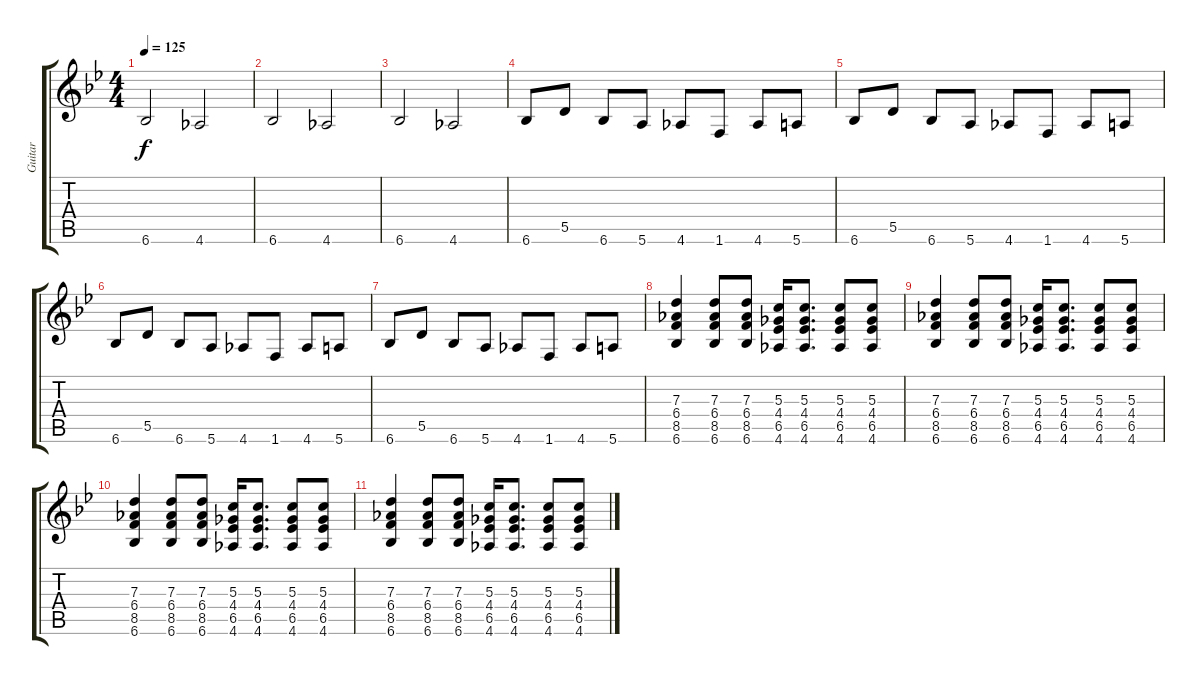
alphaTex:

\track ("Guitar" "Guitar") {instrument distortionguitar}
\staff {score tabs}
\tuning (E4 B3 G3 D3 A2 E2) {hide}
\ts (4 4)
\tempo 125
\clef g2
\ks bb
6.6.2{dy f} 4.6.2 |
6.6.2 4.6.2 |
6.6.2 4.6.2 |
6.6.8 5.5.8 6.6.8 5.6.8 4.6.8 1.6.8 4.6.8 5.6.8 |
6.6.8 5.5.8 6.6.8 5.6.8 4.6.8 1.6.8 4.6.8 5.6.8 |
6.6.8 5.5.8 6.6.8 5.6.8 4.6.8 1.6.8 4.6.8 5.6.8 |
6.6.8 5.5.8 6.6.8 5.6.8 4.6.8 1.6.8 4.6.8 5.6.8 |
(7.3 6.4 8.5 6.6).4 (7.3 6.4 8.5 6.6).8 (7.3 6.4 8.5 6.6).8 (5.3 4.4 6.5 4.6).16 (5.3 4.4 6.5 4.6).8{d} (5.3 4.4 6.5 4.6).8 (5.3 4.4 6.5 4.6).8 |
(7.3 6.4 8.5 6.6).4 (7.3 6.4 8.5 6.6).8 (7.3 6.4 8.5 6.6).8 (5.3 4.4 6.5 4.6).16 (5.3 4.4 6.5 4.6).8{d} (5.3 4.4 6.5 4.6).8 (5.3 4.4 6.5 4.6).8 |
(7.3 6.4 8.5 6.6).4 (7.3 6.4 8.5 6.6).8 (7.3 6.4 8.5 6.6).8 (5.3 4.4 6.5 4.6).16 (5.3 4.4 6.5 4.6).8{d} (5.3 4.4 6.5 4.6).8 (5.3 4.4 6.5 4.6).8 |
(7.3 6.4 8.5 6.6).4 (7.3 6.4 8.5 6.6).8 (7.3 6.4 8.5 6.6).8 (5.3 4.4 6.5 4.6).16 (5.3 4.4 6.5 4.6).8{d} (5.3 4.4 6.5 4.6).8 (5.3 4.4 6.5 4.6).8
